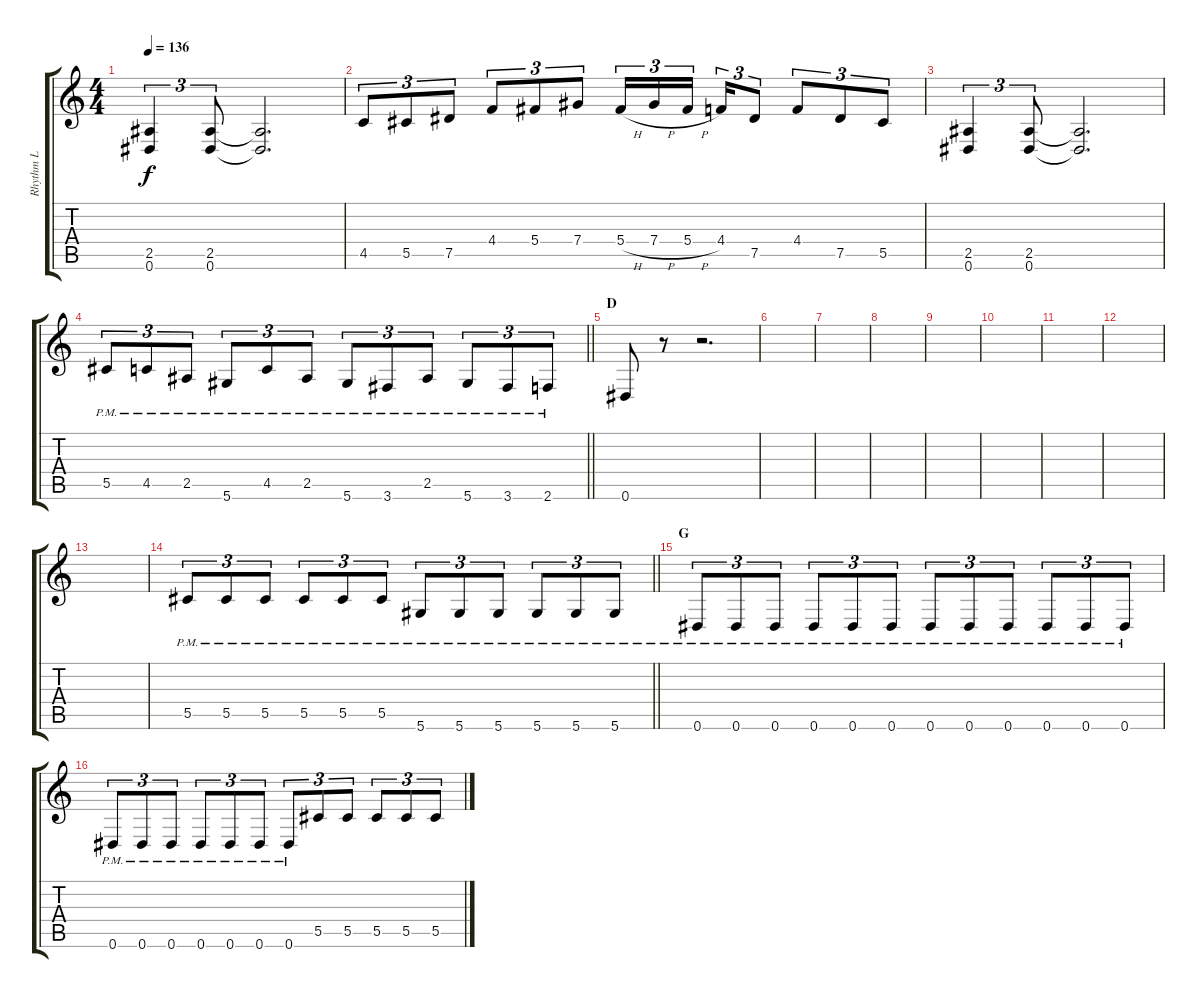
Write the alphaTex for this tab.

\track ("Rhythm L" "Rhythm L") {instrument distortionguitar}
\staff {score tabs}
\tuning (Eb4 Bb3 Gb3 Db3 Ab2 Eb2) {hide}
\ts (4 4)
\tempo 136
\clef g2
\ks c
(2.5 0.6).4{tu (3 2) dy f} (2.5 0.6).8{tu (3 2)} (2.5{t} 0.6{t}).2{d} |
4.5.8{tu (3 2)} 5.5.8{tu (3 2)} 7.5.8{tu (3 2)} 4.4.8{tu (3 2)} 5.4.8{tu (3 2)} 7.4.8{tu (3 2)} 5.4{h}.16{tu (3 2)} 7.4{h}.16{tu (3 2)} 5.4{h}.16{tu (3 2) beam splitsecondary} 4.4.16{tu (3 2)} 7.5.8{tu (3 2)} 4.4.8{tu (3 2)} 7.5.8{tu (3 2)} 5.5.8{tu (3 2)} |
(2.5 0.6).4{tu (3 2)} (2.5 0.6).8{tu (3 2)} (2.5{t} 0.6{t}).2{d} |
\barLineRight lightlight
5.5{pm}.8{tu (3 2)} 4.5{pm}.8{tu (3 2)} 2.5{pm}.8{tu (3 2)} 5.6{pm}.8{tu (3 2)} 4.5{pm}.8{tu (3 2)} 2.5{pm}.8{tu (3 2)} 5.6{pm}.8{tu (3 2)} 3.6{pm}.8{tu (3 2)} 2.5{pm}.8{tu (3 2)} 5.6{pm}.8{tu (3 2)} 3.6{pm}.8{tu (3 2)} 2.6{pm}.8{tu (3 2)} |
\section ("" "D")
0.6.8 r.8 r.2{d} |
|
|
|
|
|
|
|
|
\barLineRight lightlight
5.5{pm}.8{tu (3 2)} 5.5{pm}.8{tu (3 2)} 5.5{pm}.8{tu (3 2)} 5.5{pm}.8{tu (3 2)} 5.5{pm}.8{tu (3 2)} 5.5{pm}.8{tu (3 2)} 5.6{pm}.8{tu (3 2)} 5.6{pm}.8{tu (3 2)} 5.6{pm}.8{tu (3 2)} 5.6{pm}.8{tu (3 2)} 5.6{pm}.8{tu (3 2)} 5.6{pm}.8{tu (3 2)} |
\section ("" "G")
0.6{pm}.8{tu (3 2)} 0.6{pm}.8{tu (3 2)} 0.6{pm}.8{tu (3 2)} 0.6{pm}.8{tu (3 2)} 0.6{pm}.8{tu (3 2)} 0.6{pm}.8{tu (3 2)} 0.6{pm}.8{tu (3 2)} 0.6{pm}.8{tu (3 2)} 0.6{pm}.8{tu (3 2)} 0.6{pm}.8{tu (3 2)} 0.6{pm}.8{tu (3 2)} 0.6{pm}.8{tu (3 2)} |
0.6{pm}.8{tu (3 2)} 0.6{pm}.8{tu (3 2)} 0.6{pm}.8{tu (3 2)} 0.6{pm}.8{tu (3 2)} 0.6{pm}.8{tu (3 2)} 0.6{pm}.8{tu (3 2)} 0.6{pm}.8{tu (3 2)} 5.5.8{tu (3 2)} 5.5.8{tu (3 2)} 5.5.8{tu (3 2)} 5.5.8{tu (3 2)} 5.5.8{tu (3 2)}
